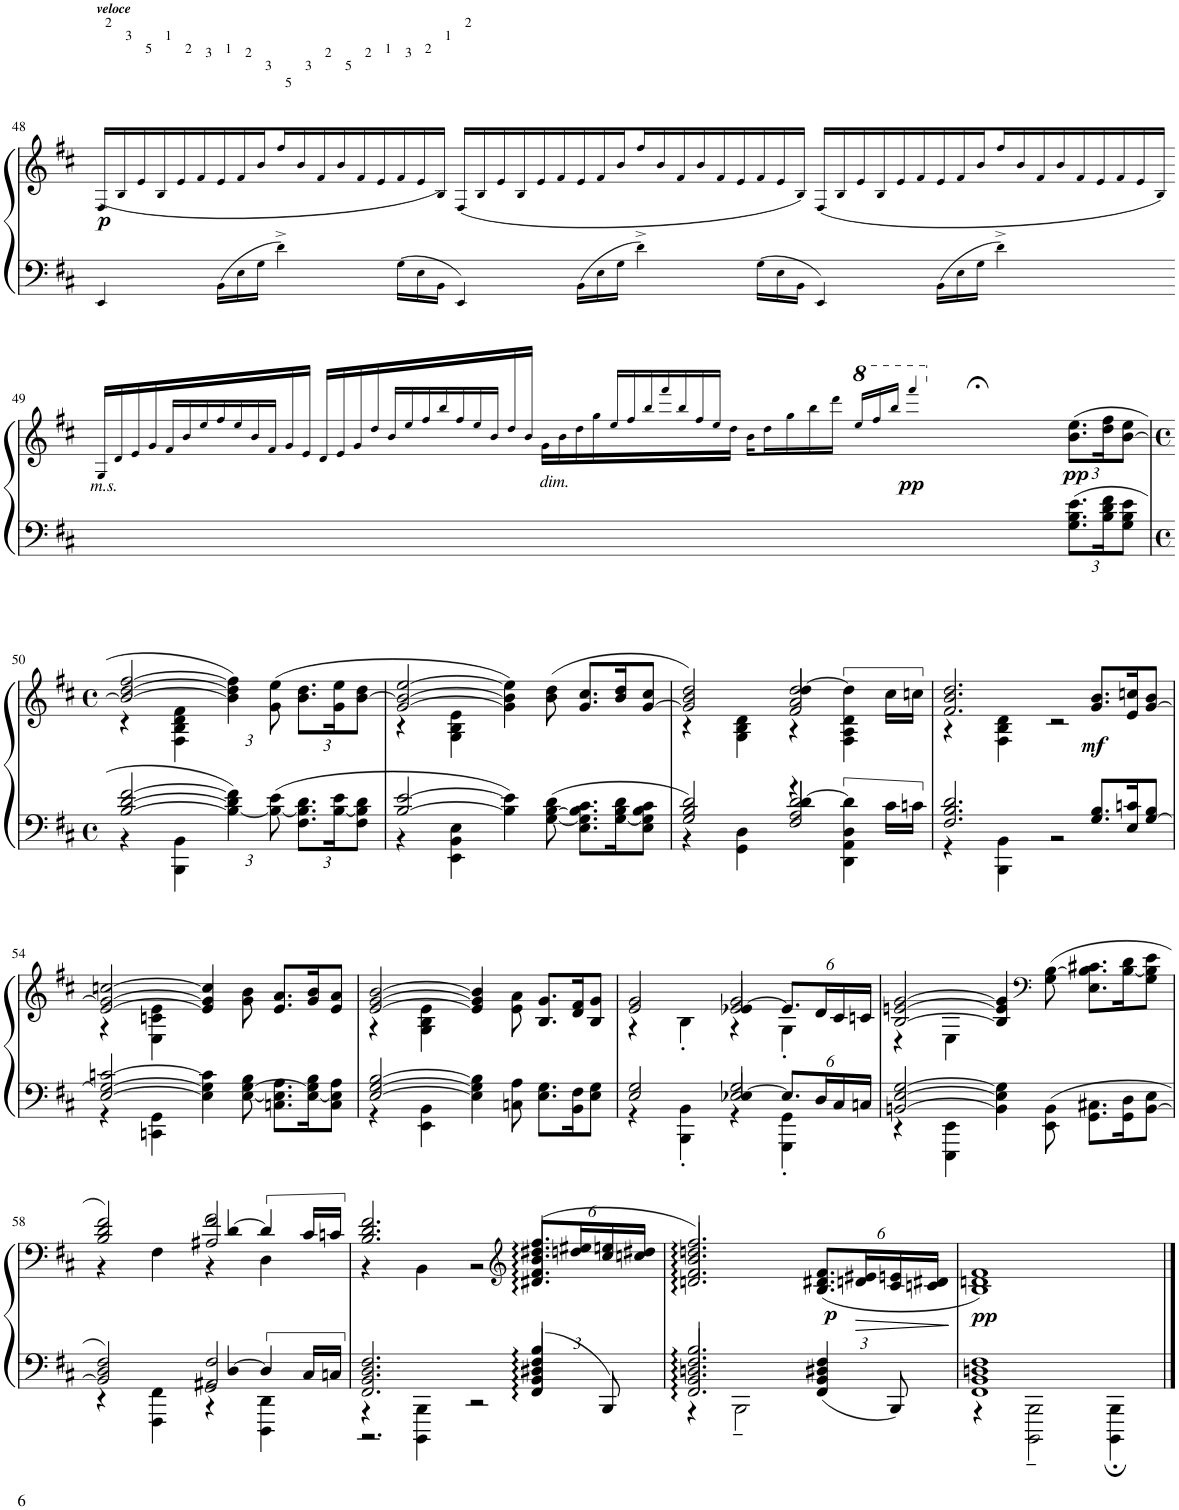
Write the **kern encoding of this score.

**kern	**kern	**dynam
*part1	*part1	*part1
*staff2	*staff1	*staff1/2
*I"Piano	*	*
*I'Pno.	*	*
!!LO:PB:g=z
*clefF4	*clefG2	*
*k[f#c#]	*k[f#c#]	*
*M3/4	*M3/4	*
*	*Xtuplet	*
=48	=48	=48
!	!LO:TX:a:Bi:t=veloce	!
!	!	!LO:DY:a=2
4EE!/	(24F#!/LL	p
.	24B!/	.
.	24e!/	.
.	24B!/	.
.	24e!/	.
.	24f#!/	.
*Xtuplet	*	*
24BB!\LL	24e!/	.
24E!\	24f#!/	.
24G!\JJ	24b!/	.
4d^!\	24ff#!/	.
.	24b!/	.
.	24f#!/	.
.	24b!/	.
.	24f#!/	.
.	24e!/	.
24G!\LL	24f#!/	.
24E!\	24e!/	.
24BB!\JJ	24B!/JJ)	.
4EE!/	(24F#!/LL	.
.	24B!/	.
.	24e!/	.
.	24B!/	.
.	24e!/	.
.	24f#!/	.
24BB!\LL	24e!/	.
24E!\	24f#!/	.
24G!\JJ	24b!/J	.
4d^!\	24ff#!/L	.
.	24b!/	.
.	24f#!/	.
.	24b!/	.
.	24f#!/	.
.	24e!/	.
24G!\LL	24f#!/	.
24E!\	24e!/	.
24BB!\JJ	24B!/JJ)	.
4EE!/	(24F#!/LL	.
.	24B!/	.
.	24e!/	.
.	24B!/	.
.	24e!/	.
.	24f#!/	.
24BB!\LL	24e!/	.
24E!\	24f#!/	.
24G!\JJ	24b!/J	.
4d^!\	24ff#!/L	.
.	24b!/	.
.	24f#!/	.
.	24b!/	.
.	24f#!/	.
.	24e!/	.
8ryy	24f#!/	.
.	24e!/	.
.	24B!/JJ)	.
!!LO:LB:g=z
=49-	=49-	=49-
*	*^	*
!LO:TX:a:i:t=m.s.	!	!	!
13%2ryy	26ryy	26G!/LL	.
.	26ryy	26d!/	.
.	26ryy	26e!/	.
.	26ryy	26g!/	.
26ryy	26f#!/LL	26%7ryy	.
26ryy	26b!/	.	.
26ryy	26ee!/	.	.
26ryy	26ff#!/	.	.
26ryy	26ee!/	.	.
26ryy	26b!/	.	.
26ryy	26f#!/JJ	.	.
13%2.ryy	26ryy	26g!/	.
.	26ryy	26e!/JJ	.
.	26ryy	26d!/LL	.
.	26ryy	26e!/	.
.	26ryy	26g!/	.
.	26ryy	26dd!/	.
26ryy	26b!/LL	26%7ryy	.
26ryy	26ee!/	.	.
52ryy	[52ff#!/	.	.
52ryy	52ryy	.	.
26ryy	26bb!/	.	.
26ryy	26ff#!/	.	.
26ryy	26ee!/	.	.
26ryy	26b!/JJ	.	.
13ryy	26ryy	26dd!/	.
.	26ryy	26b!/JJ	.
!LO:TX:a:i:t=dim.	!	!	!
13%2ryy	26ryy	26g!\LL	.
.	26ryy	26b!\	.
.	26ryy	26dd!\	.
.	26ryy	26gg!\	.
26ryy	26ee!/LL	26%7ryy	.
26ryy	26ff#!/	.	.
26ryy	26bb!/	.	.
26ryy	26fff#!/	.	.
26ryy	26bb!/	.	.
26ryy	26ff#!/	.	.
26ryy	26ee!/JJ	.	.
26ryy	26ryy	26dd!\JJ	.
26%5.ryy	26ryy	26b!\LL	.
.	4ryy	16dd!\	.
.	.	16gg!\	.
.	.	16bb!\	.
.	.	16ddd!\JJ	.
*	*8va	*	*
2..ryy	24eee!/LL	1ryy	.
.	24fff#!/	.	.
.	24bbb!/JJ	.	.
!	!	!	!LO:DY:b
.	4ffff#!/	.	pp
*	*X8va	*	*
.	2r;<yy	.	.
8ryy	8ryy	.	.
*tuplet	*	*	*
*Xbrackettup	*tuplet	*	*
*	*Xbrackettup	*	*
!	!	!	!LO:DY:b
12.G\ 12.B\ 12.e\L	(12.b\ 12.ee\L	4ryy	pp
24B\ 24d\ 24f#\K	24dd\ 24ff#\K	.	.
12G\ 12B\ 12e\J	[>12b\ 12ee\J	.	.
!!LO:LB:g=z	!!
=50	=50	=50	=50
*M4/4	*M4/4	*	*
*met(c)	*met(c)	*	*
*^	*	*	*
[2B/ [2d/ [2f#/	4r	2b/_ [2dd/ [2ff#/	4r	.
.	4BBB\ 4BB\	.	4F#\ 4B\ 4d\ 4f#\	.
52ryy	26%9.ryy	52ff#!/]	26%9.ryy	.
6B\_ 6d\] 6f#\]	.	6b\] 6dd\] 6ff#\])	.	.
12B\_ 12e\	.	(>12g\ 12ee\	.	.
12.F#\ 12.B\] 12.d\L	.	12.b\ 12.dd\L	.	.
[24B\ 24e\K	.	24g\ 24ee\K	.	.
12F#\ 12B\] 12d\J	.	[12b\ 12dd\J	.	.
=51	=51	=51	=51	=51
[2B/ [2e/	4r	[2g/ 2b/_ [2ee/	4r	.
.	4EE\ 4BB\ 4E\	.	4G\ 4B\ 4e\	.
*Xtuplet	*	*Xtuplet	*	*
6B\] 6e\]	2ryy	6g\] 6b\] 6ee\])	2ryy	.
[12G\ [12B\ 12d\	.	(12b\ 12dd\	.	.
12.E\ 12.G\] 12.B\] 12.c#\L	.	12.g/ 12.cc#/L	.	.
[24G\ 24B\ 24d\K	.	24b/ 24dd/K	.	.
12E\ 12G\] 12B\ 12c#\J	.	[12g/ 12cc#/J	.	.
=52	=52	=52	=52	=52
*	*^	*	*^	*
2G/ 2B/ 2d/	4r	2ryy	2g/] 2b/ 2dd/)	4r	2ryy	.
.	4GG\ 4D\	.	.	4G\ 4B\ 4d\	.	.
2F#/ 2A/ 2d/	4r	[4d/	2f#/ 2a/ 2dd/	4r	[4dd/	.
.	4DD\ 4AA\ 4D\	6d\]	.	4F#\ 4A\ 4d\	6dd\]	.
.	.	24c#\LL	.	.	24cc#\LL	.
.	.	24cn\JJ	.	.	24ccn\JJ	.
*	*v	*v	*	*	*	*
*	*	*	*v	*v	*
=53	=53	=53	=53	=53
2.F#/ 2.B/ 2.d/	4r	2.f#/ 2.b/ 2.dd/	4r	.
.	4BBB\ 4BB\	.	4F#\ 4B\ 4d\	.
.	2r	.	2r	.
!	!	!	!	!LO:DY:b
12.G/ 12.B/L	.	12.g/ 12.b/L	.	mf
24E/ 24cn/K	.	24e/ 24ccn/K	.	.
[12G/ 12B/J	.	[12g/ 12b/J	.	.
!!LO:LB:g=z	!!
=54	=54	=54	=54	=54
[2E/ 2G/_ [2cn/	4r	[2e/ 2g/_ [2ccn/	4r	.
.	4CCn\ 4GG\	.	4E\ 4cn\ 4e\	.
6E\] 6G\] 6c\]	2ryy	6e/] 6g/] 6cc/]	2ryy	.
[12E\ [12G\ 12B\	.	12g\ 12b\	.	.
12.Cn\ 12.E\] 12.A\L	.	12.e/ 12.a/L	.	.
[24E\ 24G\] 24B\K	.	24g/ 24b/K	.	.
12C\ 12E\] 12A\J	.	12e/ 12a/J	.	.
=55	=55	=55	=55	=55
[2E/ [2G/ [2B/	4r	[2e/ [2g/ [2b/	4r	.
.	4EE\ 4BB\	.	4G\ 4B\ 4e\	.
6E\] 6G\] 6B\]	2ryy	6e/] 6g/] 6b/]	2ryy	.
12Cn\ 12A\	.	12e\ 12a\	.	.
12.E\ 12.G\L	.	12.B/ 12.g/L	.	.
24BB\ 24F#\K	.	24d/ 24f#/K	.	.
12E\ 12G\J	.	12B/ 12g/J	.	.
=56	=56	=56	=56	=56
*	*^	*	*^	*
2E/ 2G/	4r	2ryy	2e/ 2g/	4r	2ryy	.
.	4BBB\' 4BB\'	.	.	4B'\	.	.
2E-X/ 2G/	4r	[4E-/	2e-X/ 2g/	4r	[4e-/	.
*	*	*tuplet	*	*	*tuplet	*
.	4GGG\' 4GG\'	12.E-/L]	.	4G'\	12.e-/L]	.
.	.	24D/L	.	.	24d/L	.
.	.	24C#/	.	.	24c#/	.
.	.	24Cn/JJ	.	.	24cn/JJ	.
*	*v	*v	*	*	*	*
*	*	*	*v	*v	*
=57	=57	=57	=57	=57
[2BBn/ [2E/ [2G/	4r	[2B/ [2en/ [2g/	4r	.
.	4EEE\ 4EE\	.	4E\	.
*Xtuplet	*	*Xtuplet	*	*
6BB\] 6E\] 6G\]	2ryy	6B/] 6e/] 6g/]	2ryy	.
*	*	*clefF4	*	*
12EE\ 12BB\	.	(>12G\ [12B\	.	.
12.GG\ 12.C#X\L	.	12.E\ 12.B\] 12.c#X\L	.	.
24GG\ 24D\K	.	[24B\ 24d\K	.	.
[12BB\ 12E\J	.	12G\ 12B\] 12e\J	.	.
!!LO:LB:g=z
=58	=58	=58	=58	=58
*	*^	*	*^	*
2BB/] 2D/ 2F#/	4r	2ryy	2B/ 2d/ 2f#/)	4r	2ryy	.
.	4FFF#\ 4FF#\	.	.	4F#\	.	.
2AA#X/ 2D/ 2F#/	4r	[4D/	2A#X/ 2d/ 2f#/	4r	[4d/	.
.	4DDD\ 4DD\	6D/]	.	4D\	6d/]	.
.	.	24C#/LL	.	.	24c#/LL	.
.	.	24Cn/JJ	.	.	24cn/JJ	.
=59	=59	=59	=59	=59	=59	=59
2.FF#/ 2.BB/ 2.D/ 2.F#/	4r	2.r	2.B/ 2.d/ 2.f#/	4r	2.ryy	.
.	4BBBB\ 4BBB\	.	.	4BB\	.	.
.	2r	.	.	2r	.	.
*	*	*	*clefG2	*	*	*
*tuplet	*	*Xtuplet	*tuplet	*	*Xtuplet	*
6FF#/:: 6BB/:: 6D#X/:: 6F#/:: 6B/::	.	24FF#/:: 24BB/:: 24D#/:: 24F#/:: 24B/::	(12.d#X/ 12.f#/ 12.b/ 12.dd#X/ 12.ff#/L	.	24d#/:: 24f#/:: 24b/:: 24dd#/:: 24ff#/::	.
.	.	12ryy	.	.	12ryy	.
.	.	8ryy	24ddn/ 24ee#X/L	.	8ryy	.
12BBB/	.	.	24cc#/ 24een/	.	.	.
.	.	.	24ccn/ 24dd#X/JJ	.	.	.
*	*	*	*	*v	*v	*
=60	=60	=60	=60	=60	=60
2.FF#/:: 2.BB/:: 2.Dn/:: 2.F#/:: 2.B/::	4r	16FF#/:: 16BB/:: 16D/:: 16F#/:: 16B/::	2.dn/ 2.f#/ 2.b/ 2.ddn/ 2.ff#/)	16d/:: 16f#/:: 16b/:: 16dd/:: 16ff#/::	.
.	.	2...ryy	.	2...ryy	.
.	2BBB~\	.	.	.	.
*tuplet	*	*	*tuplet	*	*
!	!	!	!	!	!LO:DY:a=2
6FF#/ 6BB/ 6D#X/ 6F#/	4ryy	.	(12.B/ 12.d#X/ 12.f#/L	.	p
.	.	.	24dn/ 24e#X/L	.	.
12BBB/	.	.	24c#/ 24en/	.	.
.	.	.	24cn/ 24d#X/JJ	.	.
*	*v	*v	*	*	*
*	*	*v	*v	*
=61	=61	=61	=61
!	!	!	!LO:DY:a=2
1FF# 1BB 1Dn 1F#	4r	1B 1dn 1f#)	pp
.	2BBBB\~ 2BBB\~	.	.
.	4BBBB\; 4BBB\;	.	.
*v	*v	*	*
==	==	==
*-	*-	*-
